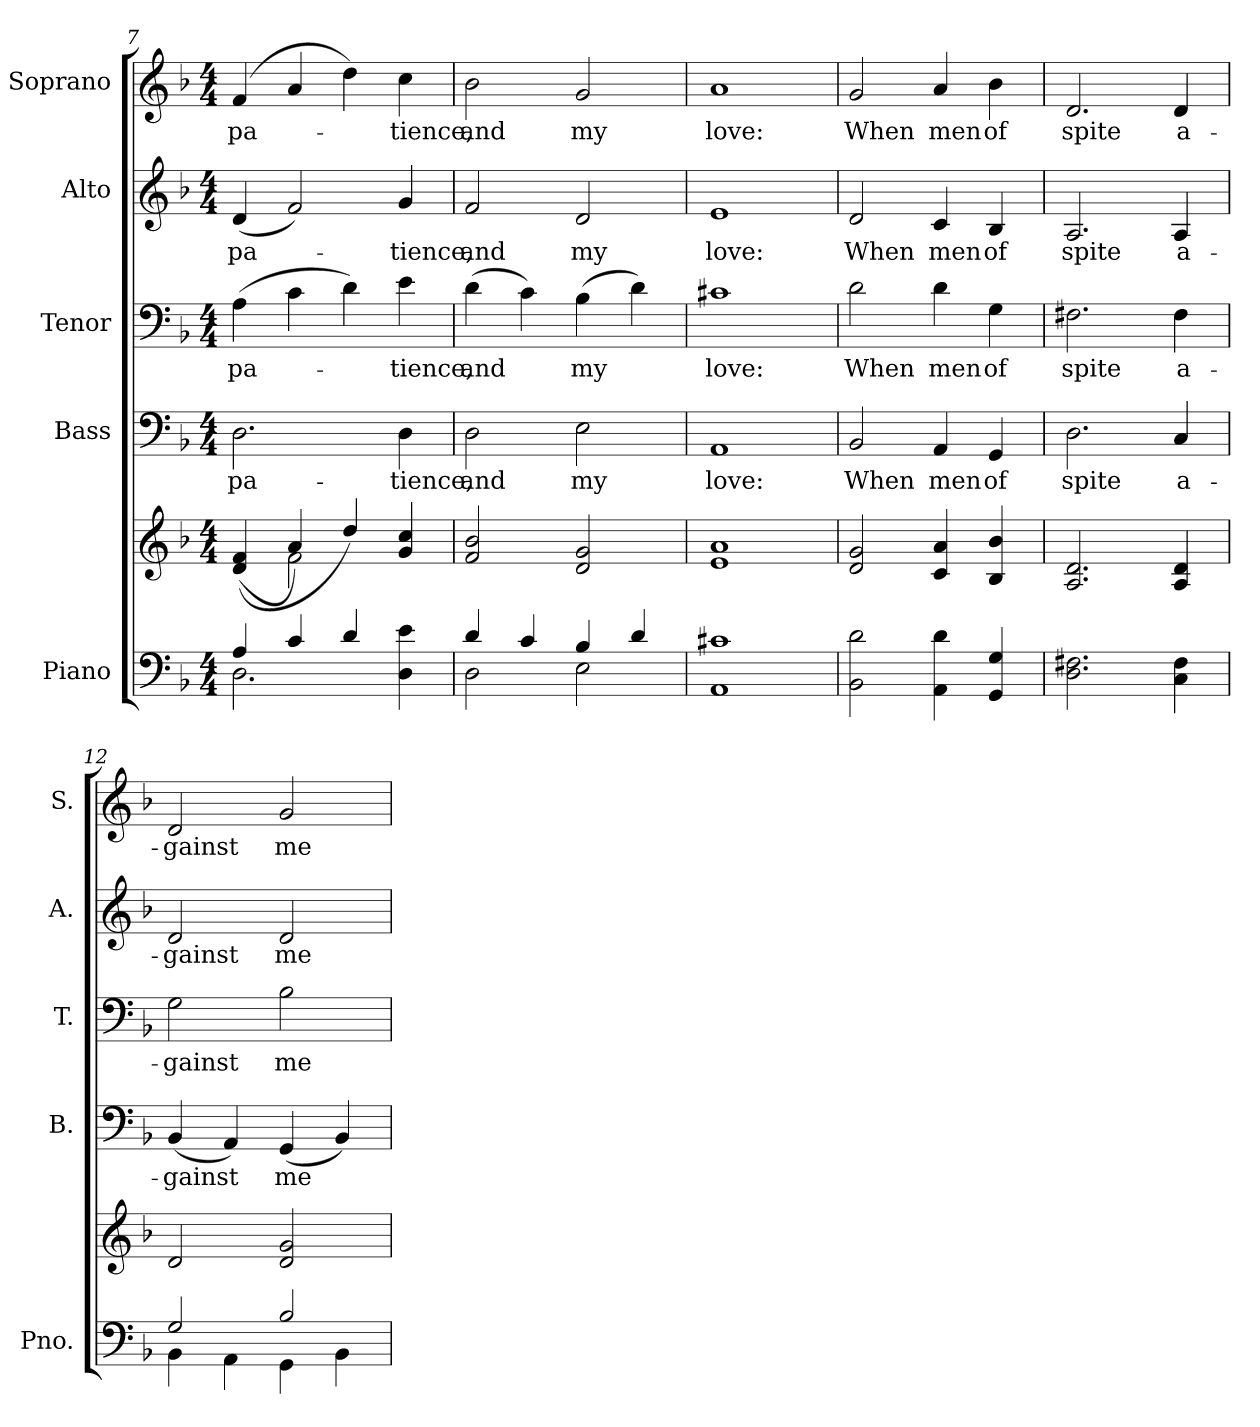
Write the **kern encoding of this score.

**kern	**kern	**kern	**text	**kern	**text	**kern	**text	**kern	**text
*part5	*part5	*part4	*part4	*part3	*part3	*part2	*part2	*part1	*part1
*staff6	*staff5	*staff4	*staff4	*staff3	*staff3	*staff2	*staff2	*staff1	*staff1
*I"Piano	*	*I"Bass	*	*I"Tenor	*	*I"Alto	*	*I"Soprano	*
*I'Pno.	*	*I'B.	*	*I'T.	*	*I'A.	*	*I'S.	*
*clefF4	*clefG2	*clefF4	*	*clefF4	*	*clefG2	*	*clefG2	*
*k[b-]	*k[b-]	*k[b-]	*	*k[b-]	*	*k[b-]	*	*k[b-]	*
*d:	*d:	*d:	*	*d:	*	*d:	*	*d:	*
*M4/4	*M4/4	*M4/4	*	*M4/4	*	*M4/4	*	*M4/4	*
=7	=7	=7	=7	=7	=7	=7	=7	=7	=7
*^	*^	*	*	*	*	*	*	*	*
!	!	!	!	!	!LO:LY:b:color=#000000	!	!	!	!	!	!
!	!	!	!	!	!	!	!LO:LY:b:color=#000000	!	!	!	!
!	!	!	!	!	!	!	!	!	!LO:LY:b:color=#000000	!	!
!	!	!	!	!	!	!	!	!	!	!	!LO:LY:b:color=#000000
4Ai/	2.Di\	((4di/ 4fi	4ryy	2.Di\	pa-	(4Ai\	pa-	(4di/	pa-	(4fi/	pa-
4ci/	.	4ai/)	2fi\	.	.	4ci\	.	2fi/)	.	4ai/	.
4di/	.	4ddi/)	.	.	.	4di\)	.	.	.	4ddi\)	.
!	!	!	!	!	!LO:LY:b:color=#000000	!	!	!	!	!	!
!	!	!	!	!	!	!	!LO:LY:b:color=#000000	!	!	!	!
!	!	!	!	!	!	!	!	!	!LO:LY:b:color=#000000	!	!
!	!	!	!	!	!	!	!	!	!	!	!LO:LY:b:color=#000000
4Di\ 4ei	4ryy	4gi/ 4cci	4ryy	4Di\	-tience,	4ei\	-tience,	4gi/	-tience,	4cci\	-tience,
*	*	*v	*v	*	*	*	*	*	*	*	*
=8	=8	=8	=8	=8	=8	=8	=8	=8	=8	=8
*	*	*^	*	*	*	*	*	*	*	*
!	!	!	!	!	!LO:LY:b:color=#000000	!	!	!	!	!	!
*	*	*v	*v	*	*	*	*	*	*	*	*
*	*	*^	*	*	*	*	*	*	*	*
!	!	!	!	!	!	!	!LO:LY:b:color=#000000	!	!	!	!
*	*	*v	*v	*	*	*	*	*	*	*	*
*	*	*^	*	*	*	*	*	*	*	*
!	!	!	!	!	!	!	!	!	!LO:LY:b:color=#000000	!	!
*	*	*v	*v	*	*	*	*	*	*	*	*
*	*	*^	*	*	*	*	*	*	*	*
!	!	!	!	!	!	!	!	!	!	!	!LO:LY:b:color=#000000
*	*	*v	*v	*	*	*	*	*	*	*	*
4di/	2Di\	2fi/ 2b-i	2Di\	and	(4di\	and	2fi/	and	2b-i\	and
4ci/	.	.	.	.	4ci\)	.	.	.	.	.
!	!	!	!	!LO:LY:b:color=#000000	!	!	!	!	!	!
!	!	!	!	!	!	!LO:LY:b:color=#000000	!	!	!	!
!	!	!	!	!	!	!	!	!LO:LY:b:color=#000000	!	!
!	!	!	!	!	!	!	!	!	!	!LO:LY:b:color=#000000
4B-i/	2Ei\	2di/ 2gi	2Ei\	my	(4B-i\	my	2di/	my	2gi/	my
4di/	.	.	.	.	4di\)	.	.	.	.	.
*v	*v	*	*	*	*	*	*	*	*	*
!!LO:PB:g=z
=9	=9	=9	=9	=9	=9	=9	=9	=9	=9
!	!	!	!LO:LY:b:color=#000000	!	!	!	!	!	!
!	!	!	!	!	!LO:LY:b:color=#000000	!	!	!	!
!	!	!	!	!	!	!	!LO:LY:b:color=#000000	!	!
!	!	!	!	!	!	!	!	!	!LO:LY:b:color=#000000
1AAi 1c#Xi	1ei 1ai	1AAi	love:	1c#Xi	love:	1ei	love:	1ai	love:
=10	=10	=10	=10	=10	=10	=10	=10	=10	=10
!	!	!	!LO:LY:b:color=#000000	!	!	!	!	!	!
!	!	!	!	!	!LO:LY:b:color=#000000	!	!	!	!
!	!	!	!	!	!	!	!LO:LY:b:color=#000000	!	!
!	!	!	!	!	!	!	!	!	!LO:LY:b:color=#000000
2BB-i\ 2di	2di/ 2gi	2BB-i/	When	2di\	When	2di/	When	2gi/	When
!	!	!	!LO:LY:b:color=#000000	!	!	!	!	!	!
!	!	!	!	!	!LO:LY:b:color=#000000	!	!	!	!
!	!	!	!	!	!	!	!LO:LY:b:color=#000000	!	!
!	!	!	!	!	!	!	!	!	!LO:LY:b:color=#000000
4AAi\ 4di	4ci/ 4ai	4AAi/	men	4di\	men	4ci/	men	4ai/	men
!	!	!	!LO:LY:b:color=#000000	!	!	!	!	!	!
!	!	!	!	!	!LO:LY:b:color=#000000	!	!	!	!
!	!	!	!	!	!	!	!LO:LY:b:color=#000000	!	!
!	!	!	!	!	!	!	!	!	!LO:LY:b:color=#000000
4GGi/ 4Gi	4B-i/ 4b-i	4GGi/	of	4Gi\	of	4B-i/	of	4b-i\	of
=11	=11	=11	=11	=11	=11	=11	=11	=11	=11
!	!	!	!LO:LY:b:color=#000000	!	!	!	!	!	!
!	!	!	!	!	!LO:LY:b:color=#000000	!	!	!	!
!	!	!	!	!	!	!	!LO:LY:b:color=#000000	!	!
!	!	!	!	!	!	!	!	!	!LO:LY:b:color=#000000
2.Di\ 2.F#Xi	2.Ai/ 2.di	2.Di\	spite	2.F#Xi\	spite	2.Ai/	spite	2.di/	spite
!	!	!	!LO:LY:b:color=#000000	!	!	!	!	!	!
!	!	!	!	!	!LO:LY:b:color=#000000	!	!	!	!
!	!	!	!	!	!	!	!LO:LY:b:color=#000000	!	!
!	!	!	!	!	!	!	!	!	!LO:LY:b:color=#000000
4Ci\ 4F#i	4Ai/ 4di	4Ci/	a-	4F#i\	a-	4Ai/	a-	4di/	a-
=12	=12	=12	=12	=12	=12	=12	=12	=12	=12
*^	*	*	*	*	*	*	*	*	*
!	!	!	!	!LO:LY:b:color=#000000	!	!	!	!	!	!
!	!	!	!	!	!	!LO:LY:b:color=#000000	!	!	!	!
!	!	!	!	!	!	!	!	!LO:LY:b:color=#000000	!	!
!	!	!	!	!	!	!	!	!	!	!LO:LY:b:color=#000000
2Gi/	4BB-i\	2di/	(4BB-i/	-gainst	2Gi\	-gainst	2di/	-gainst	2di/	-gainst
.	4AAi\	.	4AAi/)	.	.	.	.	.	.	.
!	!	!	!	!LO:LY:b:color=#000000	!	!	!	!	!	!
!	!	!	!	!	!	!LO:LY:b:color=#000000	!	!	!	!
!	!	!	!	!	!	!	!	!LO:LY:b:color=#000000	!	!
!	!	!	!	!	!	!	!	!	!	!LO:LY:b:color=#000000
2B-i/	4GGi\	2di/ 2gi	(4GGi/	me	2B-i\	me	2di/	me	2gi/	me
.	4BB-i\	.	4BB-i/)	.	.	.	.	.	.	.
*v	*v	*	*	*	*	*	*	*	*	*
=	=	=	=	=	=	=	=	=	=
*-	*-	*-	*-	*-	*-	*-	*-	*-	*-
